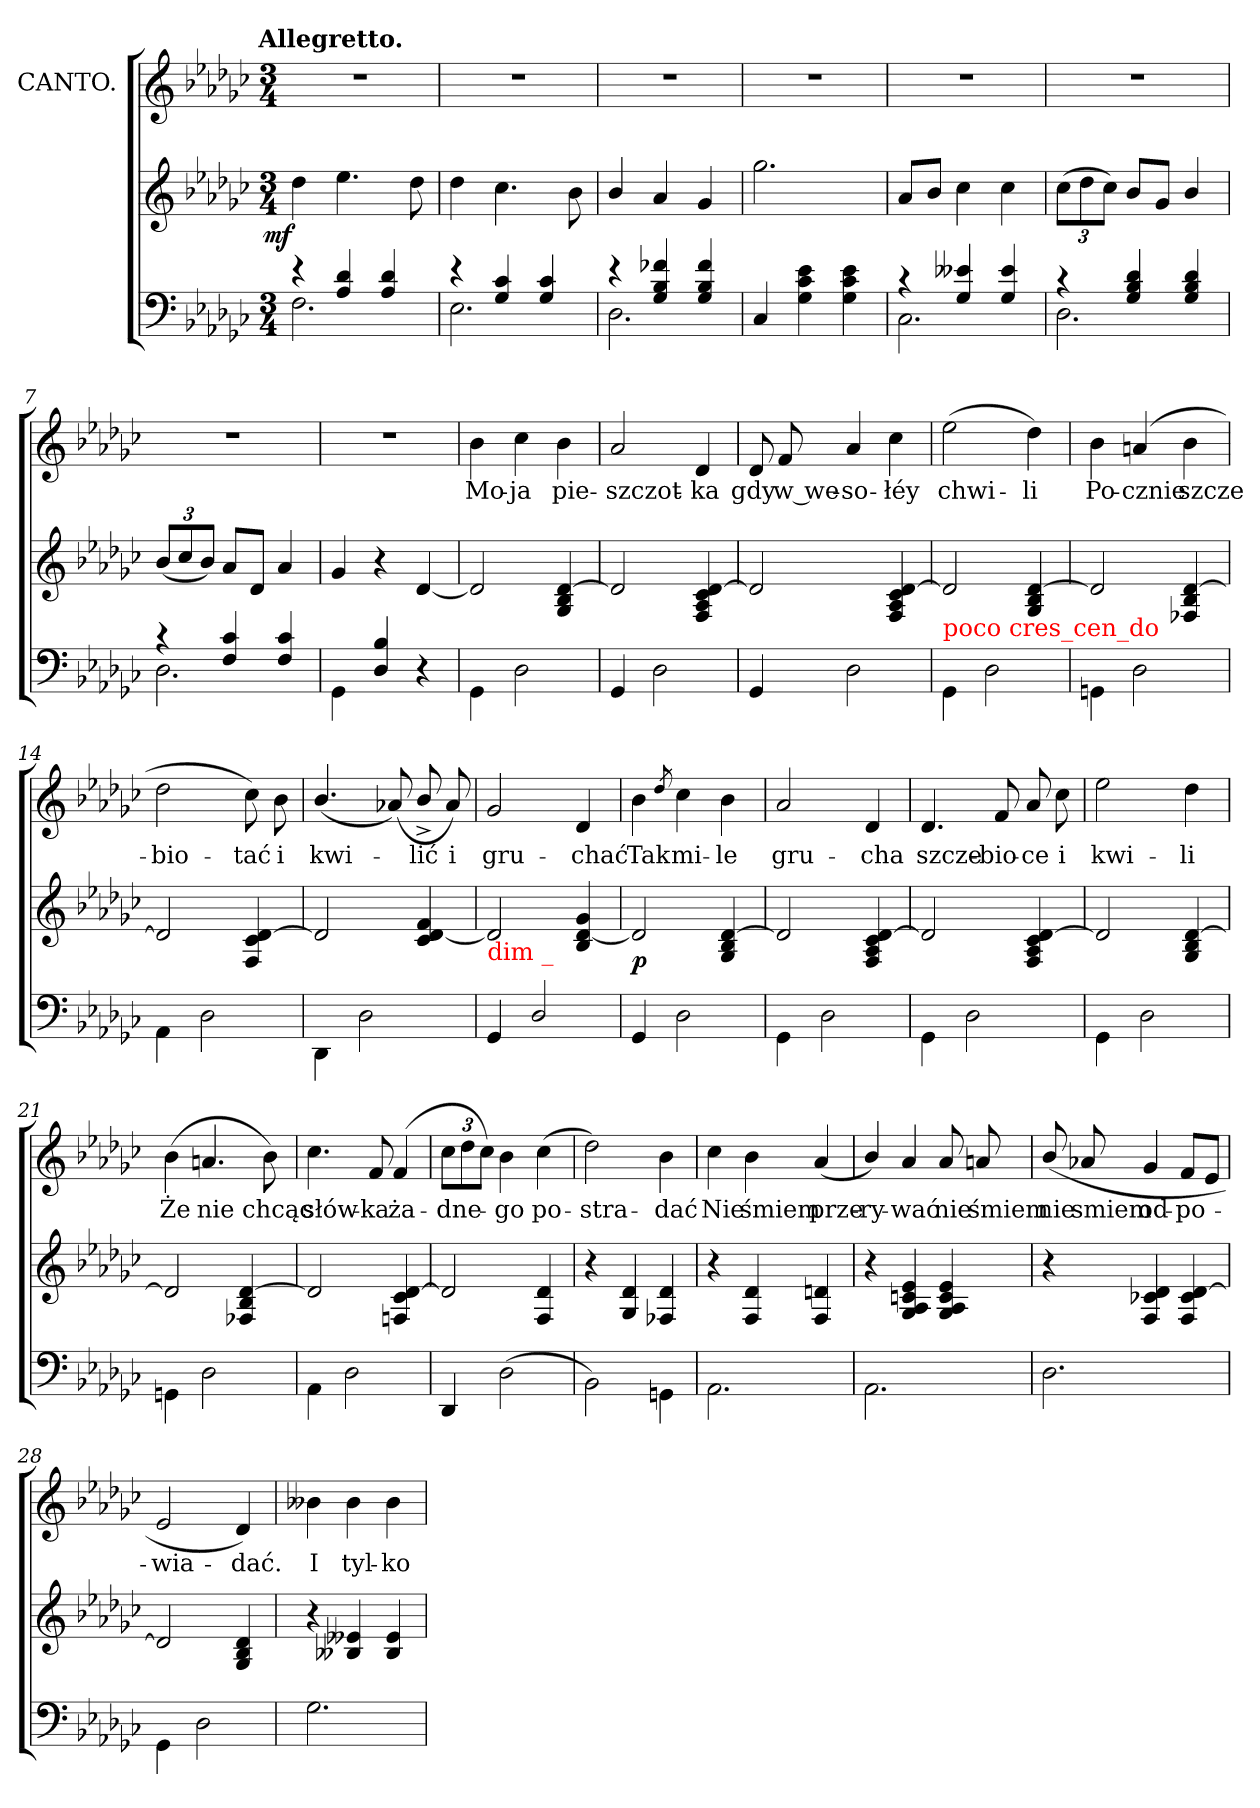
**kern	**kern	**dynam	**kern	**text
*part2	*part2	*part2	*part1	*part1
*staff3	*staff2	*staff2/3	*staff1	*staff1
*	*	*	*I"CANTO.	*
*clefF4	*clefG2	*	*clefG2	*
*k[b-e-a-d-g-c-]	*k[b-e-a-d-g-c-]	*	*k[b-e-a-d-g-c-]	*
*e-:	*e-:	*	*e-:	*
!!LO:TX:omd:t=Allegretto.
*M3/4	*M3/4	*	*M3/4	*
*MM116	*MM116	*	*MM116	*
=1	=1	=1	=1	=1
*^	*	*	*	*
!	!	!	!LO:DY:rj	!	!
4re	2.F	4dd-	mf	2.rdd	.
4d- 4A-	.	4.ee-	.	.	.
4d- 4A-	.	.	.	.	.
.	.	8dd-	.	.	.
=2	=2	=2	=2	=2	=2
4re	2.E-	4dd-	.	2.rdd	.
4c- 4G-	.	4.cc-	.	.	.
4c- 4G-	.	.	.	.	.
.	.	8b-	.	.	.
=3	=3	=3	=3	=3	=3
4re	2.D-	4b-/	.	2.rdd	.
4f-X 4B- 4G-	.	4a-	.	.	.
4f- 4B- 4G-	.	4g-	.	.	.
*v	*v	*	*	*	*
=4	=4	=4	=4	=4
4C-	2.gg-	.	2.rdd	.
4e- 4c- 4G-	.	.	.	.
4e- 4c- 4G-	.	.	.	.
=5	=5	=5	=5	=5
*^	*	*	*	*
4rc	2.C-	8a-L	.	2.rdd	.
.	.	8b-J	.	.	.
4e--X 4G-	.	4cc-	.	.	.
4e-- 4G-	.	4cc-	.	.	.
=6	=6	=6	=6	=6	=6
*	*	*Xbrackettup	*	*	*
4rc	2.D-	(12cc-L	.	2.rdd	.
.	.	12dd-	.	.	.
.	.	12cc-J)	.	.	.
4d- 4B- 4G-	.	8b-L	.	.	.
.	.	8g-J	.	.	.
4d- 4B- 4G-	.	4b-/	.	.	.
=7	=7	=7	=7	=7	=7
4rc	2.D-	(12b-/L	.	2.rdd	.
.	.	12cc-/	.	.	.
.	.	12b-/J)	.	.	.
4c- 4F	.	8a-L	.	.	.
.	.	8d-J	.	.	.
4c- 4F	.	4a-	.	.	.
*v	*v	*	*	*	*
=8	=8	=8	=8	=8
4GG-\	4g-	.	2.rdd	.
4B-/ 4D-/	4r	.	.	.
4r	[4d-	.	.	.
=9	=9	=9	=9	=9
4GG-\	2d-]	.	4b-	Mo-
2D-	.	.	4cc-	-ja
.	[4d-/ 4B-/ 4G-/	.	4b-	pie-
=10	=10	=10	=10	=10
4GG-	2d-]	.	2a-	-szczot-
2D-	.	.	.	.
.	[4d-/ 4c-/ 4A-/ 4F/	.	4d-	-ka
=11	=11	=11	=11	=11
4GG-	2d-]	.	8d-	gdy
.	.	.	8f	w we-
2D-	.	.	4a-	-so-
.	[4d-/ 4c-/ 4A-/ 4F/	.	4cc-	łéy
=12	=12	=12	=12	=12
!	!LO:TX:b:color=red:t=poco cres_cen_do	!	!	!
4GG-\	2d-]	.	(2ee-	chwi-
2D-	.	.	.	.
.	[4d-/ 4B-/ 4G-/	.	4dd-)	-li
=13	=13	=13	=13	=13
4GGn\	2d-]	.	4b-	Po-
2D-	.	.	(4an	-cznie
.	[4d-/ 4B-/ 4F-X/	.	4b-	szcze-
=14	=14	=14	=14	=14
4AA-\	2d-]	.	2dd-	-bio-
2D-	.	.	.	.
.	[4d-/ 4c-/ 4F/	.	8cc-)	-tać
.	.	.	8b-	i
=15	=15	=15	=15	=15
4DD-\	2d-]	.	(<4.b-/	kwi-
2D-	.	.	.	.
.	.	.	(>8a-X)	.
.	4f [4d- 4c-	.	8b-^>/	-lić
.	.	.	8a-)	i
=16	=16	=16	=16	=16
!	!LO:TX:b:color=red:t=dim _	!	!	!
4GG-	2d-]	.	2g-	gru-
2D-/	.	.	.	.
.	4g- [4d- 4B-	.	4d-	-chać
=17	=17	=17	=17	=17
4GG-	2d-]	p	4b-	Tak
.	.	.	8qdd-/	.
2D-	.	.	4cc-	mi-
.	[4d-/ 4B-/ 4G-/	.	4b-	-le
=18	=18	=18	=18	=18
4GG-\	2d-]	.	2a-	gru-
2D-	.	.	.	.
.	[4d-/ 4c-/ 4A-/ 4F/	.	4d-	-cha
=19	=19	=19	=19	=19
4GG-\	2d-]	.	4.d-	szcze-
2D-	.	.	.	.
.	.	.	8f	-bio-
.	[4d-/ 4c-/ 4A-/ 4F/	.	8a-	-ce
.	.	.	8cc-	i
=20	=20	=20	=20	=20
4GG-\	2d-]	.	2ee-	kwi-
2D-	.	.	.	.
.	[4d-/ 4B-/ 4G-/	.	4dd-	-li
=21	=21	=21	=21	=21
4GGn\	2d-]	.	(4b-	Że
2D-	.	.	4.an	nie
.	[4d-/ 4B-/ 4F-X/	.	.	.
.	.	.	8b-)	chcąc
=22	=22	=22	=22	=22
4AA-\	2d-]	.	4.cc-	słów-
2D-	.	.	.	.
.	.	.	8f	-ka
.	[4d-/ 4c-/ 4Fn/	.	(4f	ża-
=23	=23	=23	=23	=23
*	*	*	*Xbrackettup	*
4DD-	2d-]	.	12cc-L	dne-
.	.	.	12dd-	.
.	.	.	12cc-J)	.
(<2D-	.	.	4b-	-go
.	4d-/ 4F/	.	(4cc-	po-
=24	=24	=24	=24	=24
2BB-\)	4r	.	2dd-)	-stra-
.	4d-/ 4G-/	.	.	.
4GGn\	4d- 4F-X	.	4b-	-dać
=25	=25	=25	=25	=25
2.AA-\	4r	.	4cc-	Nie
.	4d-/ 4F/	.	4b-	śmiem
.	4dn/ 4F/	.	(<4a-	prze-
=26	=26	=26	=26	=26
2.AA-\	4r	.	4b-/)	-ry-
.	4e-/ 4cn/ 4A-/ 4G-/	.	4a-	-wać
.	4e-/ 4c/ 4A-/ 4G-/	.	8a-	nie
.	.	.	8an	śmiem
=27	=27	=27	=27	=27
2.D-	4r	.	(>8b-/	nie
.	.	.	8a-X	smiem
.	4d-/ 4c-X/ 4F/	.	4g-	od-
.	[4d-/ 4c-/ 4F/	.	8fL	-po-
.	.	.	8e-J	.
=28	=28	=28	=28	=28
4GG-\	2d-]	.	2e-	wia-
2D-	.	.	.	.
.	4d-/ 4B-/ 4G-/	.	4d-)	-dać.
=29	=29	=29	=29	=29
2.G-	4r	.	4b--X	I
.	4e--X/ 4B--X/	.	4b--	tyl-
.	4e--/ 4B--/	.	4b--	-ko
=	=	=	=	=
*-	*-	*-	*-	*-
